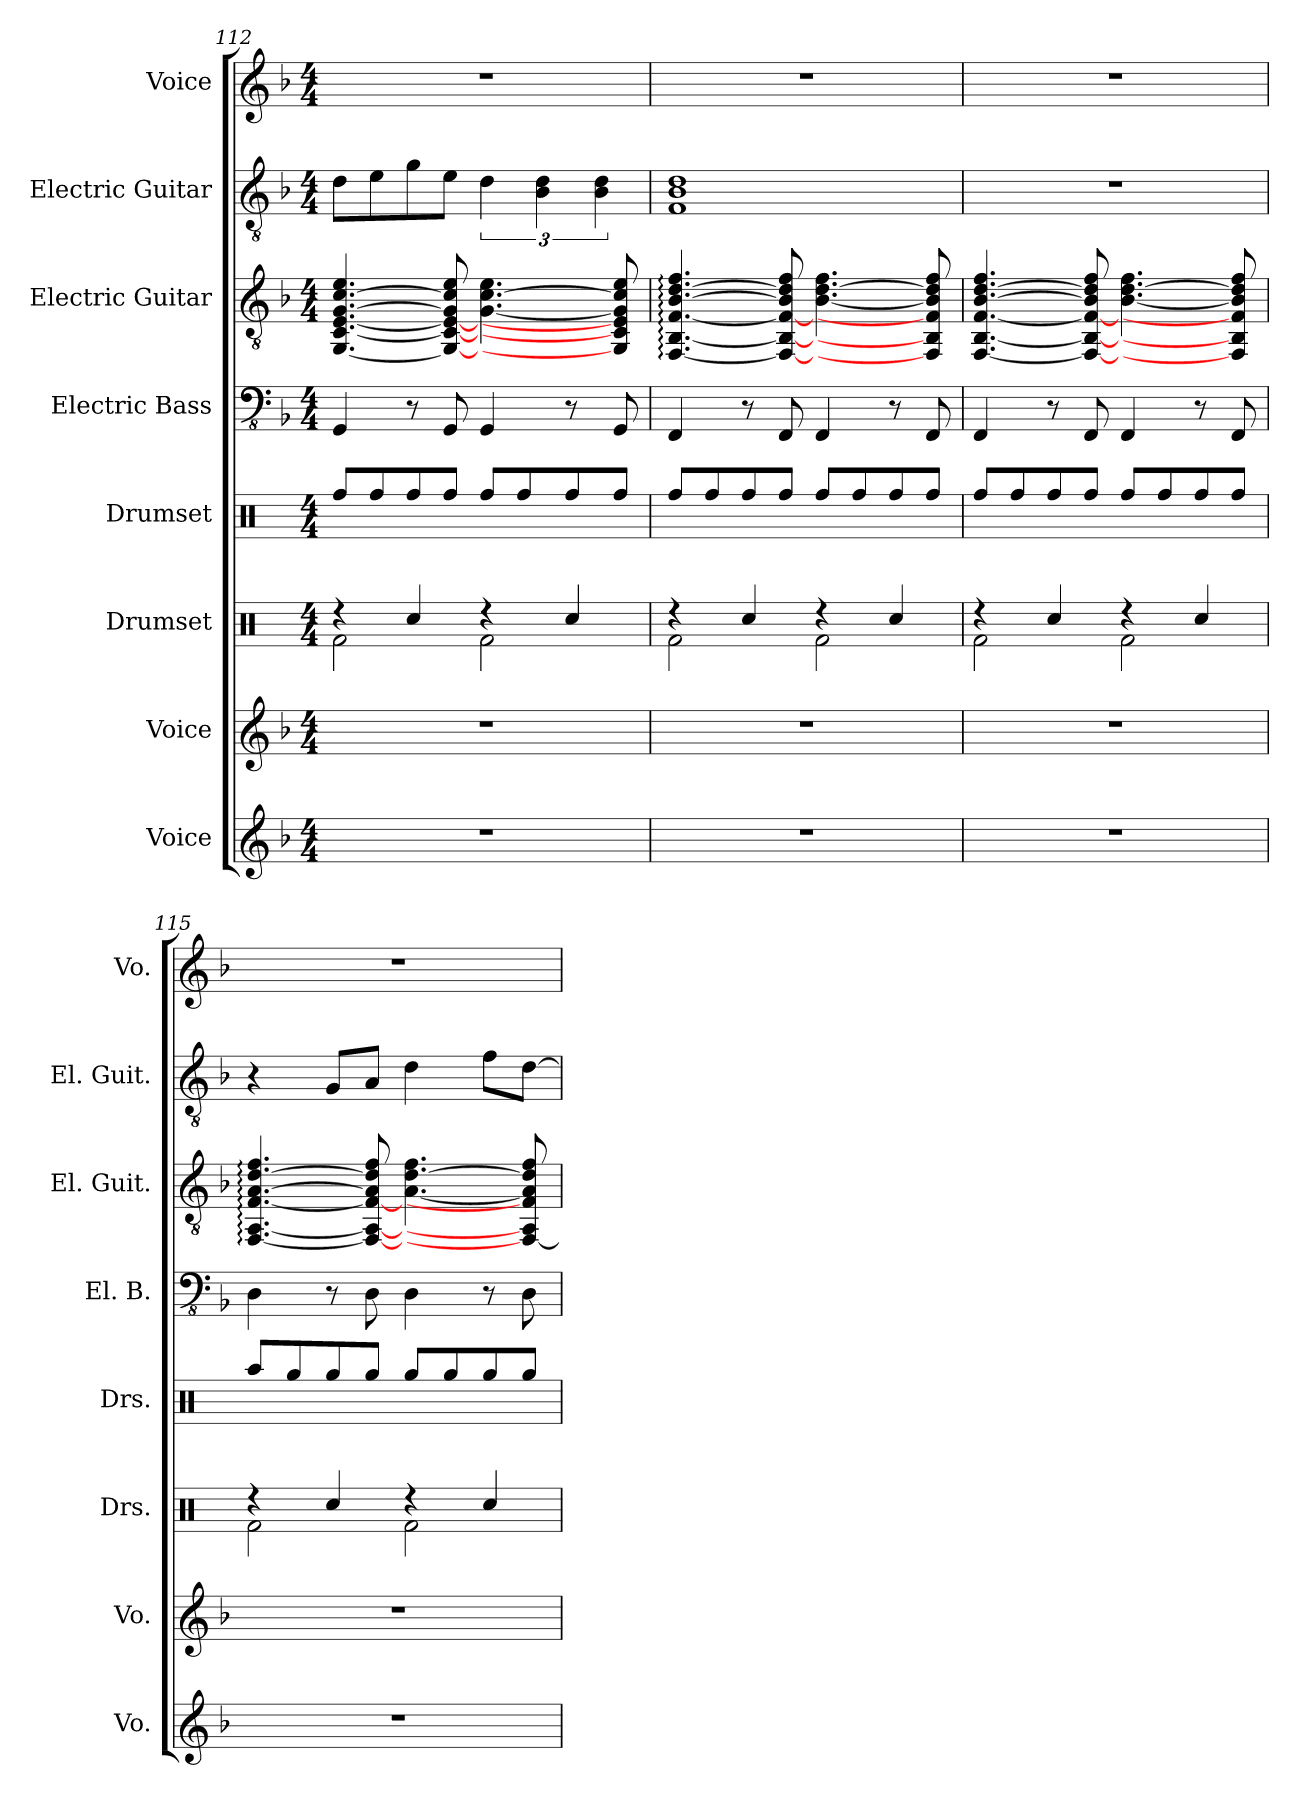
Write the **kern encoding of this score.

**kern	**kern	**kern	**kern	**kern	**kern	**kern	**kern
*part8	*part7	*part6	*part5	*part4	*part3	*part2	*part1
*staff8	*staff7	*staff6	*staff5	*staff4	*staff3	*staff2	*staff1
*I"Voice	*I"Voice	*I"Drumset	*I"Drumset	*I"Electric Bass	*I"Electric Guitar	*I"Electric Guitar	*I"Voice
*I'Vo.	*I'Vo.	*I'Drs.	*I'Drs.	*I'El. B.	*I'El. Guit.	*I'El. Guit.	*I'Vo.
*clefG2	*clefG2	*clefX	*clefX	*clefFv4	*clefGv2	*clefGv2	*clefG2
*k[b-]	*k[b-]	*k[]	*k[]	*k[b-]	*k[b-]	*k[b-]	*k[b-]
*M4/4	*M4/4	*M4/4	*M4/4	*M4/4	*M4/4	*M4/4	*M4/4
=112	=112	=112	=112	=112	=112	=112	=112
*	*	*^	*	*	*	*	*
1r	1r	4r	2Rf\	8Rff/L	4GGG/	[4.GG/ [4.C/ [4.E/ [4.G/ [4.c/ 4.e/	8d\L	1r
.	.	.	.	8Rff/	.	.	8e\	.
.	.	4Rcc/	.	8Rff/	8r	.	8g\	.
.	.	.	.	8Rff/J	8GGG/	8GG/_ 8C/_ 8E/_ 8G/] 8c/] 8e/	8e\J	.
.	.	4r	2Rf\	8Rff/L	4GGG/	[4.G\ [4.c\ 4.e\	6d\	.
.	.	.	.	8Rff/	.	.	.	.
.	.	.	.	.	.	.	6B-\ 6d\	.
.	.	4Rcc/	.	8Rff/	8r	.	.	.
.	.	.	.	.	.	.	6B-\ 6d\	.
.	.	.	.	8Rff/J	8GGG/	8GG/] 8C/] 8E/] 8G/] 8c/] 8e/	.	.
!!LO:PB:g=z
=113	=113	=113	=113	=113	=113	=113	=113	=113
1r	1r	4r	2Rf\	8Rff/L	4FFF/	[4.FF/: [4.BB-/: [4.F/: [4.B-/: [4.d/: 4.f/:	1F 1B- 1d	1r
.	.	.	.	8Rff/	.	.	.	.
.	.	4Rcc/	.	8Rff/	8r	.	.	.
.	.	.	.	8Rff/J	8FFF/	8FF/_ 8BB-/_ 8F/_ 8B-/] 8d/] 8f/	.	.
.	.	4r	2Rf\	8Rff/L	4FFF/	[4.B-\ [4.d\ 4.f\	.	.
.	.	.	.	8Rff/	.	.	.	.
.	.	4Rcc/	.	8Rff/	8r	.	.	.
.	.	.	.	8Rff/J	8FFF/	8FF/] 8BB-/] 8F/] 8B-/] 8d/] 8f/	.	.
=114	=114	=114	=114	=114	=114	=114	=114	=114
1r	1r	4r	2Rf\	8Rff/L	4FFF/	[4.FF/ [4.BB-/ [4.F/ [4.B-/ [4.d/ 4.f/	1r	1r
.	.	.	.	8Rff/	.	.	.	.
.	.	4Rcc/	.	8Rff/	8r	.	.	.
.	.	.	.	8Rff/J	8FFF/	8FF/_ 8BB-/_ 8F/_ 8B-/] 8d/] 8f/	.	.
.	.	4r	2Rf\	8Rff/L	4FFF/	[4.B-\ [4.d\ 4.f\	.	.
.	.	.	.	8Rff/	.	.	.	.
.	.	4Rcc/	.	8Rff/	8r	.	.	.
.	.	.	.	8Rff/J	8FFF/	8FF/] 8BB-/] 8F/] 8B-/] 8d/] 8f/	.	.
=115	=115	=115	=115	=115	=115	=115	=115	=115
1r	1r	4r	2Rf\	8Raa/L	4DD\	[4.FF/: [4.AA/: [4.F/: [4.A/: [4.d/: 4.f/:	4r	1r
.	.	.	.	8Rgg/	.	.	.	.
.	.	4Rcc/	.	8Rgg/	8r	.	8G/L	.
.	.	.	.	8Rgg/J	8DD\	8FF/_ 8AA/_ 8F/_ 8A/] 8d/] 8f/	8A/J	.
.	.	4r	2Rf\	8Rgg/L	4DD\	[4.A\ [4.d\ 4.f\	4d\	.
.	.	.	.	8Rgg/	.	.	.	.
.	.	4Rcc/	.	8Rgg/	8r	.	8f\L	.
.	.	.	.	8Rgg/J	8DD\	8FF/_ 8AA/] 8F/] 8A/] 8d/] 8f/	[8d\J	.
*	*	*v	*v	*	*	*	*	*
=	=	=	=	=	=	=	=
*-	*-	*-	*-	*-	*-	*-	*-
